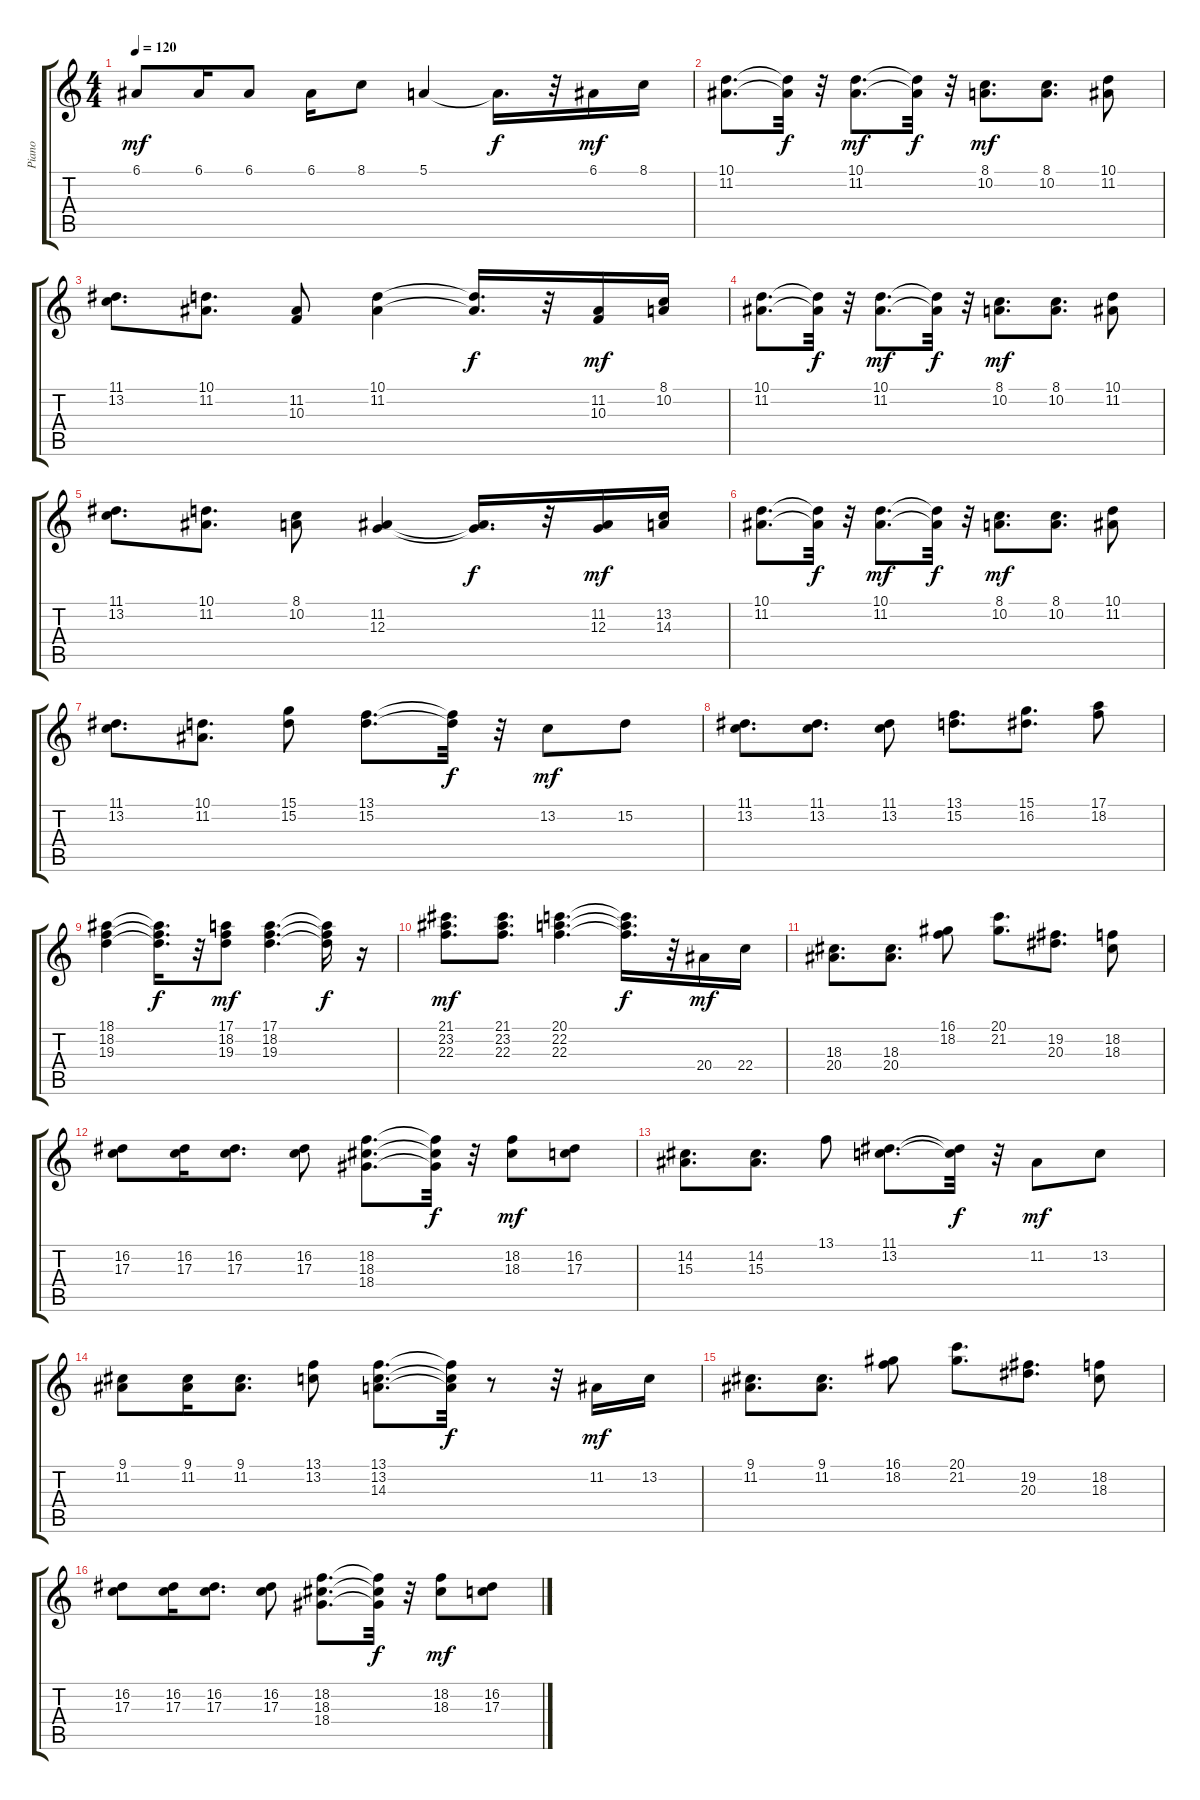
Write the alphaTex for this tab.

\track ("Piano" "Piano") {instrument acousticgrandpiano}
\staff {score tabs}
\tuning (E4 B3 G3 D3 A2 E2) {hide}
\ts (4 4)
\tempo 120
\clef g2
\ks c
6.1.8{dy mf} 6.1.16 6.1.8 6.1.16 8.1.8 5.1.4 5.1{t}.16{d dy f} r.32 6.1.16{dy mf} 8.1.16 |
(10.1 11.2).8{d} (10.1{t} 11.2{t}).32{dy f} r.32 (10.1 11.2).8{d dy mf} (10.1{t} 11.2{t}).32{dy f} r.32 (8.1 10.2).8{d dy mf} (8.1 10.2).8{d} (10.1 11.2).8 |
(11.1 13.2).8{d} (10.1 11.2).8{d} (11.2 10.3).8 (10.1 11.2).4 (10.1{t} 11.2{t}).16{d dy f} r.32 (11.2 10.3).16{dy mf} (8.1 10.2).16 |
(10.1 11.2).8{d} (10.1{t} 11.2{t}).32{dy f} r.32 (10.1 11.2).8{d dy mf} (10.1{t} 11.2{t}).32{dy f} r.32 (8.1 10.2).8{d dy mf} (8.1 10.2).8{d} (10.1 11.2).8 |
(11.1 13.2).8{d} (10.1 11.2).8{d} (8.1 10.2).8 (11.2 12.3).4 (11.2{t} 12.3{t}).16{d dy f} r.32 (11.2 12.3).16{dy mf} (13.2 14.3).16 |
(10.1 11.2).8{d} (10.1{t} 11.2{t}).32{dy f} r.32 (10.1 11.2).8{d dy mf} (10.1{t} 11.2{t}).32{dy f} r.32 (8.1 10.2).8{d dy mf} (8.1 10.2).8{d} (10.1 11.2).8 |
(11.1 13.2).8{d} (10.1 11.2).8{d} (15.1 15.2).8 (13.1 15.2).8{d} (13.1{t} 15.2{t}).32{dy f} r.32 13.2.8{dy mf} 15.2.8 |
(11.1 13.2).8{d} (11.1 13.2).8{d} (11.1 13.2).8 (13.1 15.2).8{d} (15.1 16.2).8{d} (17.1 18.2).8 |
(18.1 18.2 19.3).4 (18.1{t} 18.2{t} 19.3{t}).16{d dy f} r.32 (17.1 18.2 19.3).8{dy mf} (17.1 18.2 19.3).4{d} (17.1{t} 18.2{t} 19.3{t}).16{dy f} r.16 |
(21.1 23.2 22.3).8{d dy mf} (21.1 23.2 22.3).8{d} (20.1 22.2 22.3).4{d} (20.1{t} 22.2{t} 22.3{t}).16{d dy f} r.32 20.4.16{dy mf} 22.4.16 |
(18.3 20.4).8{d} (18.3 20.4).8{d} (16.1 18.2).8 (20.1 21.2).8{d} (19.2 20.3).8{d} (18.2 18.3).8 |
(16.2 17.3).8 (16.2 17.3).16 (16.2 17.3).8{d} (16.2 17.3).8 (18.2 18.3 18.4).8{d} (18.2{t} 18.3{t} 18.4{t}).32{dy f} r.32 (18.2 18.3).8{dy mf} (16.2 17.3).8 |
(14.2 15.3).8{d} (14.2 15.3).8{d} 13.1.8 (11.1 13.2).8{d} (11.1{t} 13.2{t}).32{dy f} r.32 11.2.8{dy mf} 13.2.8 |
(9.1 11.2).8 (9.1 11.2).16 (9.1 11.2).8{d} (13.1 13.2).8 (13.1 13.2 14.3).8{d} (13.1{t} 13.2{t} 14.3{t}).32{dy f} r.8 r.32 11.2.16{dy mf} 13.2.16 |
(9.1 11.2).8{d} (9.1 11.2).8{d} (16.1 18.2).8 (20.1 21.2).8{d} (19.2 20.3).8{d} (18.2 18.3).8 |
(16.2 17.3).8 (16.2 17.3).16 (16.2 17.3).8{d} (16.2 17.3).8 (18.2 18.3 18.4).8{d} (18.2{t} 18.3{t} 18.4{t}).32{dy f} r.32 (18.2 18.3).8{dy mf} (16.2 17.3).8
